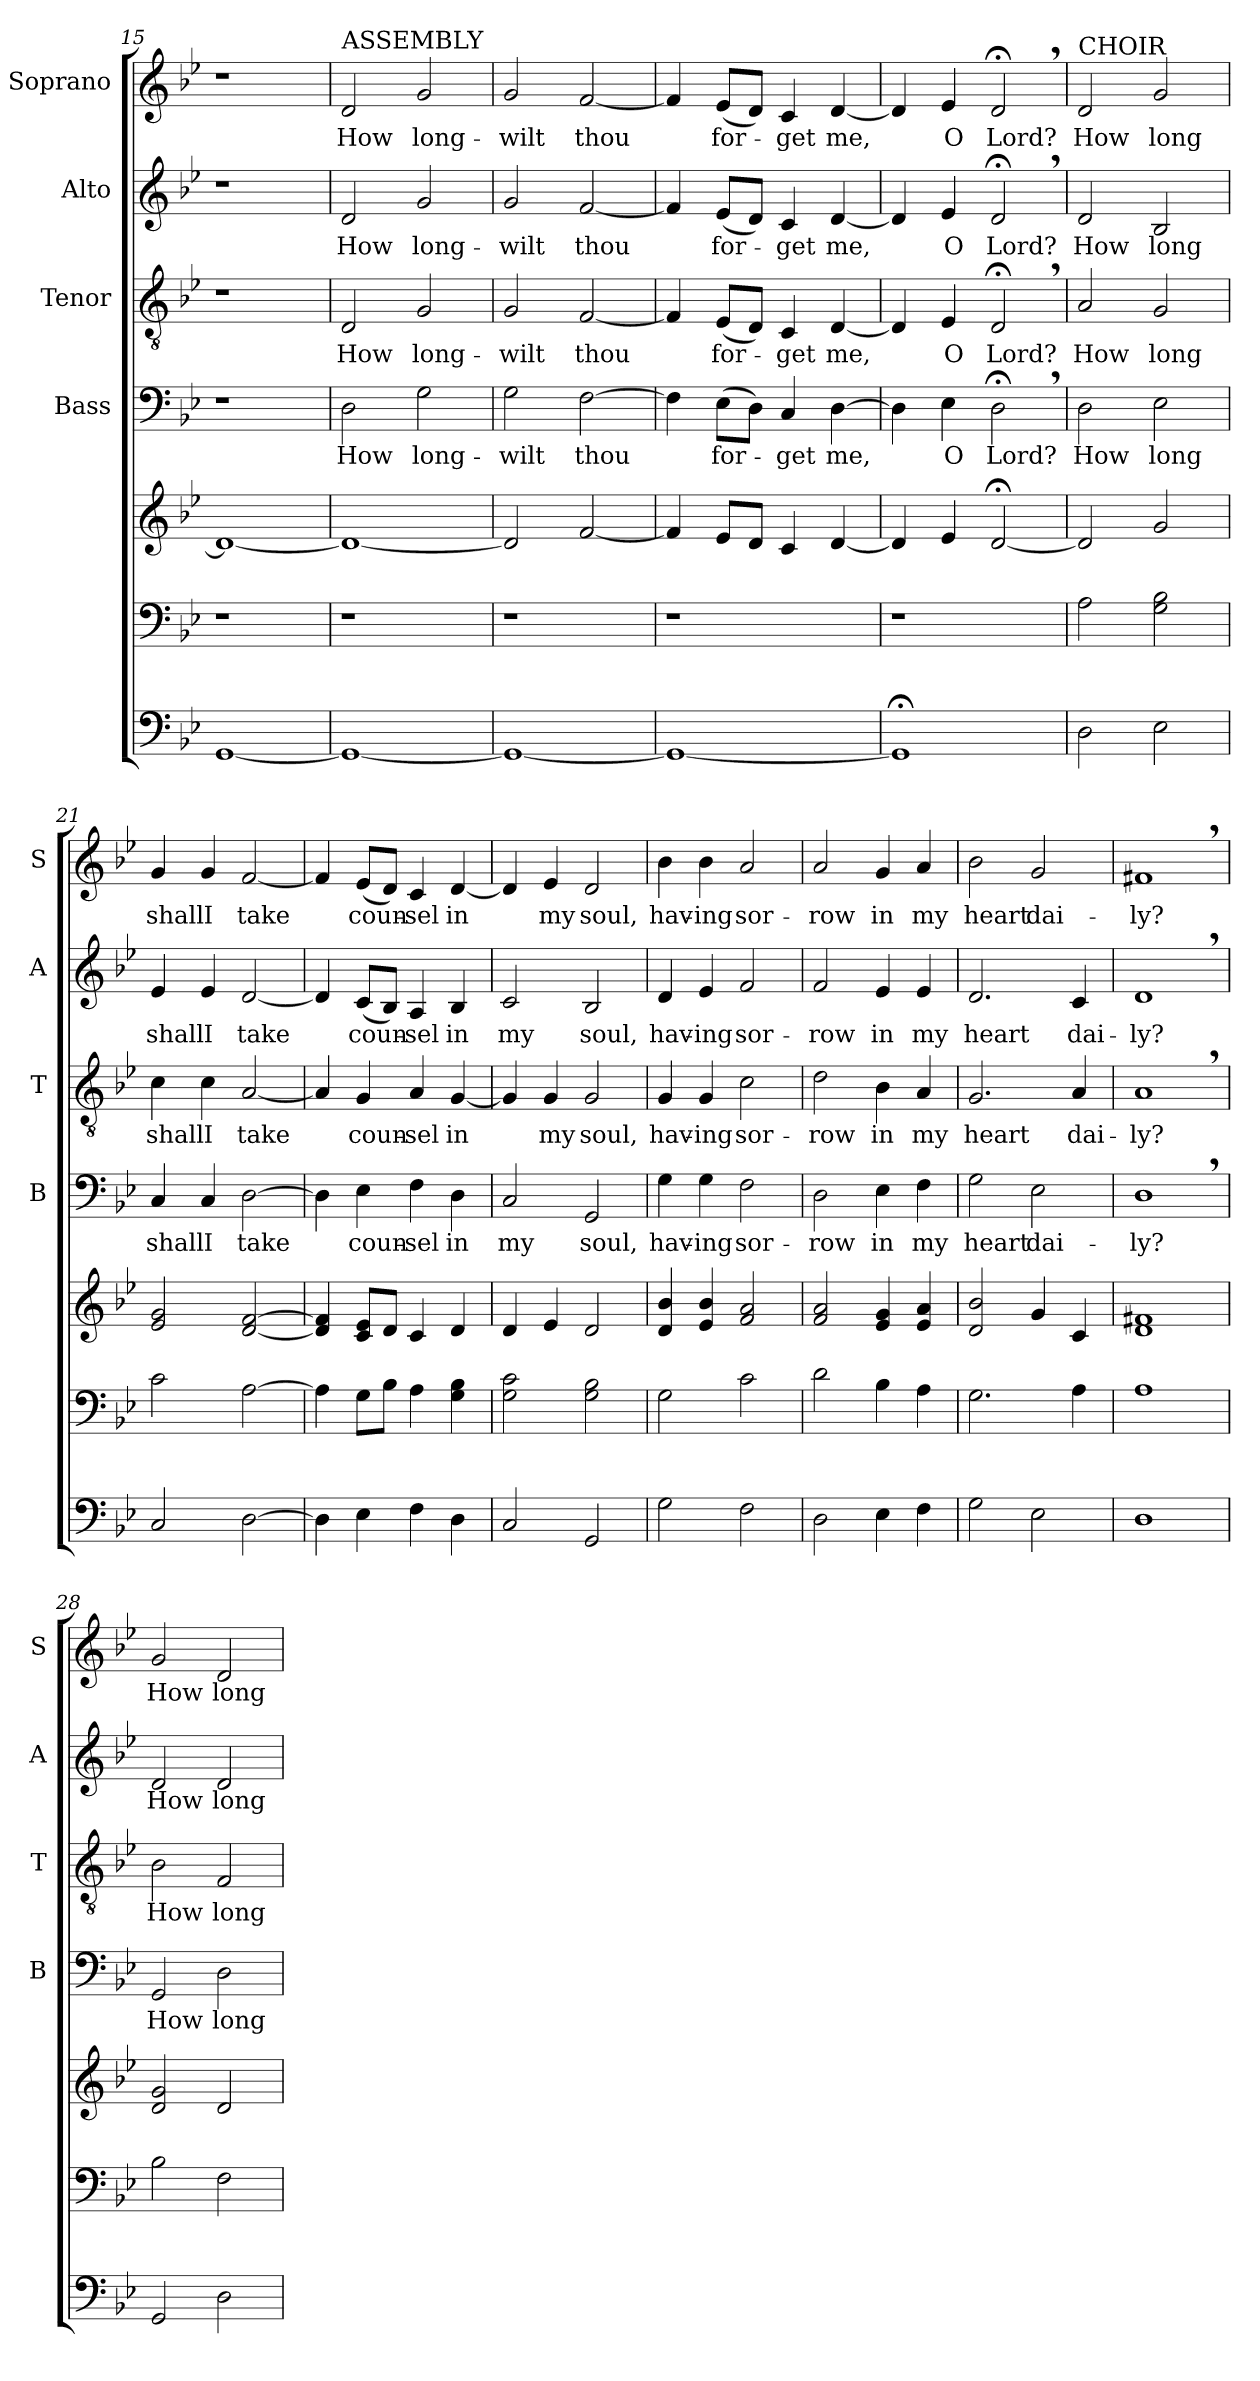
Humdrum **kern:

**kern	**kern	**kern	**kern	**text	**kern	**text	**kern	**text	**kern	**text
*part6	*part5	*part5	*part4	*part4	*part3	*part3	*part2	*part2	*part1	*part1
*staff7	*staff6	*staff5	*staff4	*staff4	*staff3	*staff3	*staff2	*staff2	*staff1	*staff1
*	*	*	*I"Bass	*	*I"Tenor	*	*I"Alto	*	*I"Soprano	*
*	*	*	*I'B	*	*I'T	*	*I'A	*	*I'S	*
*clefF4	*clefF4	*clefG2	*clefF4	*	*clefGv2	*	*clefG2	*	*clefG2	*
*k[b-e-]	*k[b-e-]	*k[b-e-]	*k[b-e-]	*	*k[b-e-]	*	*k[b-e-]	*	*k[b-e-]	*
*g:	*g:	*g:	*g:	*	*g:	*	*g:	*	*g:	*
=15	=15	=15	=15	=15	=15	=15	=15	=15	=15	=15
[1GG	1r	1d_	1r	.	1r	.	1r	.	1r	.
!!LO:PB:g=z
=16	=16	=16	=16	=16	=16	=16	=16	=16	=16	=16
!	!	!	!	!	!	!	!	!	!LO:TX:a:t=ASSEMBLY	!
!	!	!	!	!LO:LY:b	!	!LO:LY:b	!	!LO:LY:b	!	!LO:LY:b
1GG_	1r	1d_	2D\	How	2D/	How	2d/	How	2d/	How
!	!	!	!	!LO:LY:b	!	!LO:LY:b	!	!LO:LY:b	!	!LO:LY:b
.	.	.	2G\	long-	2G/	long-	2g/	long-	2g/	long-
=17	=17	=17	=17	=17	=17	=17	=17	=17	=17	=17
!	!	!	!	!LO:LY:b	!	!LO:LY:b	!	!LO:LY:b	!	!LO:LY:b
1GG_	1r	2d/]	2G\	-wilt	2G/	-wilt	2g/	-wilt	2g/	-wilt
!	!	!	!	!LO:LY:b	!	!LO:LY:b	!	!LO:LY:b	!	!LO:LY:b
.	.	[2f/	[2F\	thou	[2F/	thou	[2f/	thou	[2f/	thou
=18	=18	=18	=18	=18	=18	=18	=18	=18	=18	=18
1GG_	1r	4f/]	4F\]	.	4F/]	.	4f/]	.	4f/]	.
!	!	!	!	!LO:LY:b	!	!LO:LY:b	!	!LO:LY:b	!	!LO:LY:b
.	.	8e-/L	(>8E-\L	for-	(<8E-/L	for-	(<8e-/L	for-	(<8e-/L	for-
.	.	8d/J	8D\J)	.	8D/J)	.	8d/J)	.	8d/J)	.
!	!	!	!	!LO:LY:b	!	!LO:LY:b	!	!LO:LY:b	!	!LO:LY:b
.	.	4c/	4C/	-get	4C/	-get	4c/	-get	4c/	-get
!	!	!	!	!LO:LY:b	!	!LO:LY:b	!	!LO:LY:b	!	!LO:LY:b
.	.	[4d/	[4D\	me,	[4D/	me,	[4d/	me,	[4d/	me,
=19	=19	=19	=19	=19	=19	=19	=19	=19	=19	=19
1GG;]	1r	4d/]	4D\]	.	4D/]	.	4d/]	.	4d/]	.
!	!	!	!	!LO:LY:b	!	!LO:LY:b	!	!LO:LY:b	!	!LO:LY:b
.	.	4e-/	4E-\	O	4E-/	O	4e-/	O	4e-/	O
!	!	!	!	!LO:LY:b	!	!LO:LY:b	!	!LO:LY:b	!	!LO:LY:b
.	.	[2d;</	2D;<,>\	Lord?	2D;<,>/	Lord?	2d;<,>/	Lord?	2d;<,>/	Lord?
=20	=20	=20	=20	=20	=20	=20	=20	=20	=20	=20
!	!	!	!	!	!	!	!	!	!LO:TX:a:t=CHOIR	!
!	!	!	!	!LO:LY:b	!	!LO:LY:b	!	!LO:LY:b	!	!LO:LY:b
2D\	2A\	2d/]	2D\	How	2A/	How	2d/	How	2d/	How
!	!	!	!	!LO:LY:b	!	!LO:LY:b	!	!LO:LY:b	!	!LO:LY:b
2E-\	2G\ 2B-\	2g/	2E-\	long	2G/	long	2B-/	long	2g/	long
=21	=21	=21	=21	=21	=21	=21	=21	=21	=21	=21
!	!	!	!	!LO:LY:b	!	!LO:LY:b	!	!LO:LY:b	!	!LO:LY:b
2C/	2c\	2e-/ 2g/	4C/	shall	4c\	shall	4e-/	shall	4g/	shall
!	!	!	!	!LO:LY:b	!	!LO:LY:b	!	!LO:LY:b	!	!LO:LY:b
.	.	.	4C/	I	4c\	I	4e-/	I	4g/	I
!	!	!	!	!LO:LY:b	!	!LO:LY:b	!	!LO:LY:b	!	!LO:LY:b
[2D\	[2A\	[2d/ [2f/	[2D\	take	[2A/	take	[2d/	take	[2f/	take
=22	=22	=22	=22	=22	=22	=22	=22	=22	=22	=22
4D\]	4A\]	4d/] 4f/]	4D\]	.	4A/]	.	4d/]	.	4f/]	.
!	!	!	!	!LO:LY:b	!	!LO:LY:b	!	!LO:LY:b	!	!LO:LY:b
4E-\	8G\L	8c/ 8e-/L	4E-\	coun-	4G/	coun-	(<8c/L	coun-	(<8e-/L	coun-
.	8B-\J	8d/J	.	.	.	.	8B-/J)	.	8d/J)	.
!	!	!	!	!LO:LY:b	!	!LO:LY:b	!	!LO:LY:b	!	!LO:LY:b
4F\	4A\	4c/	4F\	-sel	4A/	-sel	4A/	-sel	4c/	-sel
!	!	!	!	!LO:LY:b	!	!LO:LY:b	!	!LO:LY:b	!	!LO:LY:b
4D\	4G\ 4B-\	4d/	4D\	in	[4G/	in	4B-/	in	[4d/	in
!!LO:LB:g=z
=23	=23	=23	=23	=23	=23	=23	=23	=23	=23	=23
!	!	!	!	!LO:LY:b	!	!	!	!LO:LY:b	!	!
2C/	2G\ 2c\	4d/	2C/	my	4G/]	.	2c/	my	4d/]	.
!	!	!	!	!	!	!LO:LY:b	!	!	!	!LO:LY:b
.	.	4e-/	.	.	4G/	my	.	.	4e-/	my
!	!	!	!	!LO:LY:b	!	!LO:LY:b	!	!LO:LY:b	!	!LO:LY:b
2GG/	2G\ 2B-\	2d/	2GG/	soul,	2G/	soul,	2B-/	soul,	2d/	soul,
=24	=24	=24	=24	=24	=24	=24	=24	=24	=24	=24
!	!	!	!	!LO:LY:b	!	!LO:LY:b	!	!LO:LY:b	!	!LO:LY:b
2G\	2G\	4d/ 4b-/	4G\	hav-	4G/	hav-	4d/	hav-	4b-\	hav-
!	!	!	!	!LO:LY:b	!	!LO:LY:b	!	!LO:LY:b	!	!LO:LY:b
.	.	4e-/ 4b-/	4G\	-ing	4G/	-ing	4e-/	-ing	4b-\	-ing
!	!	!	!	!LO:LY:b	!	!LO:LY:b	!	!LO:LY:b	!	!LO:LY:b
2F\	2c\	2f/ 2a/	2F\	sor-	2c\	sor-	2f/	sor-	2a/	sor-
=25	=25	=25	=25	=25	=25	=25	=25	=25	=25	=25
!	!	!	!	!LO:LY:b	!	!LO:LY:b	!	!LO:LY:b	!	!LO:LY:b
2D\	2d\	2f/ 2a/	2D\	-row	2d\	-row	2f/	-row	2a/	-row
!	!	!	!	!LO:LY:b	!	!LO:LY:b	!	!LO:LY:b	!	!LO:LY:b
4E-\	4B-\	4e-/ 4g/	4E-\	in	4B-\	in	4e-/	in	4g/	in
!	!	!	!	!LO:LY:b	!	!LO:LY:b	!	!LO:LY:b	!	!LO:LY:b
4F\	4A\	4e-/ 4a/	4F\	my	4A/	my	4e-/	my	4a/	my
=26	=26	=26	=26	=26	=26	=26	=26	=26	=26	=26
!	!	!	!	!LO:LY:b	!	!LO:LY:b	!	!LO:LY:b	!	!LO:LY:b
2G\	2.G\	2d/ 2b-/	2G\	heart	2.G/	heart	2.d/	heart	2b-\	heart
!	!	!	!	!LO:LY:b	!	!	!	!	!	!LO:LY:b
2E-\	.	4g/	2E-\	dai-	.	.	.	.	2g/	dai-
!	!	!	!	!	!	!LO:LY:b	!	!LO:LY:b	!	!
.	4A\	4c/	.	.	4A/	dai-	4c/	dai-	.	.
=27	=27	=27	=27	=27	=27	=27	=27	=27	=27	=27
!	!	!	!	!LO:LY:b	!	!LO:LY:b	!	!LO:LY:b	!	!LO:LY:b
1D	1A	1d 1f#X	1D,>	-ly?	1A,>	-ly?	1d,>	-ly?	1f#X,>	-ly?
=28	=28	=28	=28	=28	=28	=28	=28	=28	=28	=28
!	!	!	!	!LO:LY:b	!	!LO:LY:b	!	!LO:LY:b	!	!LO:LY:b
2GG/	2B-\	2d/ 2g/	2GG/	How	2B-\	How	2d/	How	2g/	How
!	!	!	!	!LO:LY:b	!	!LO:LY:b	!	!LO:LY:b	!	!LO:LY:b
2D\	2F\	2d/	2D\	long	2F/	long	2d/	long	2d/	long
=	=	=	=	=	=	=	=	=	=	=
*-	*-	*-	*-	*-	*-	*-	*-	*-	*-	*-
